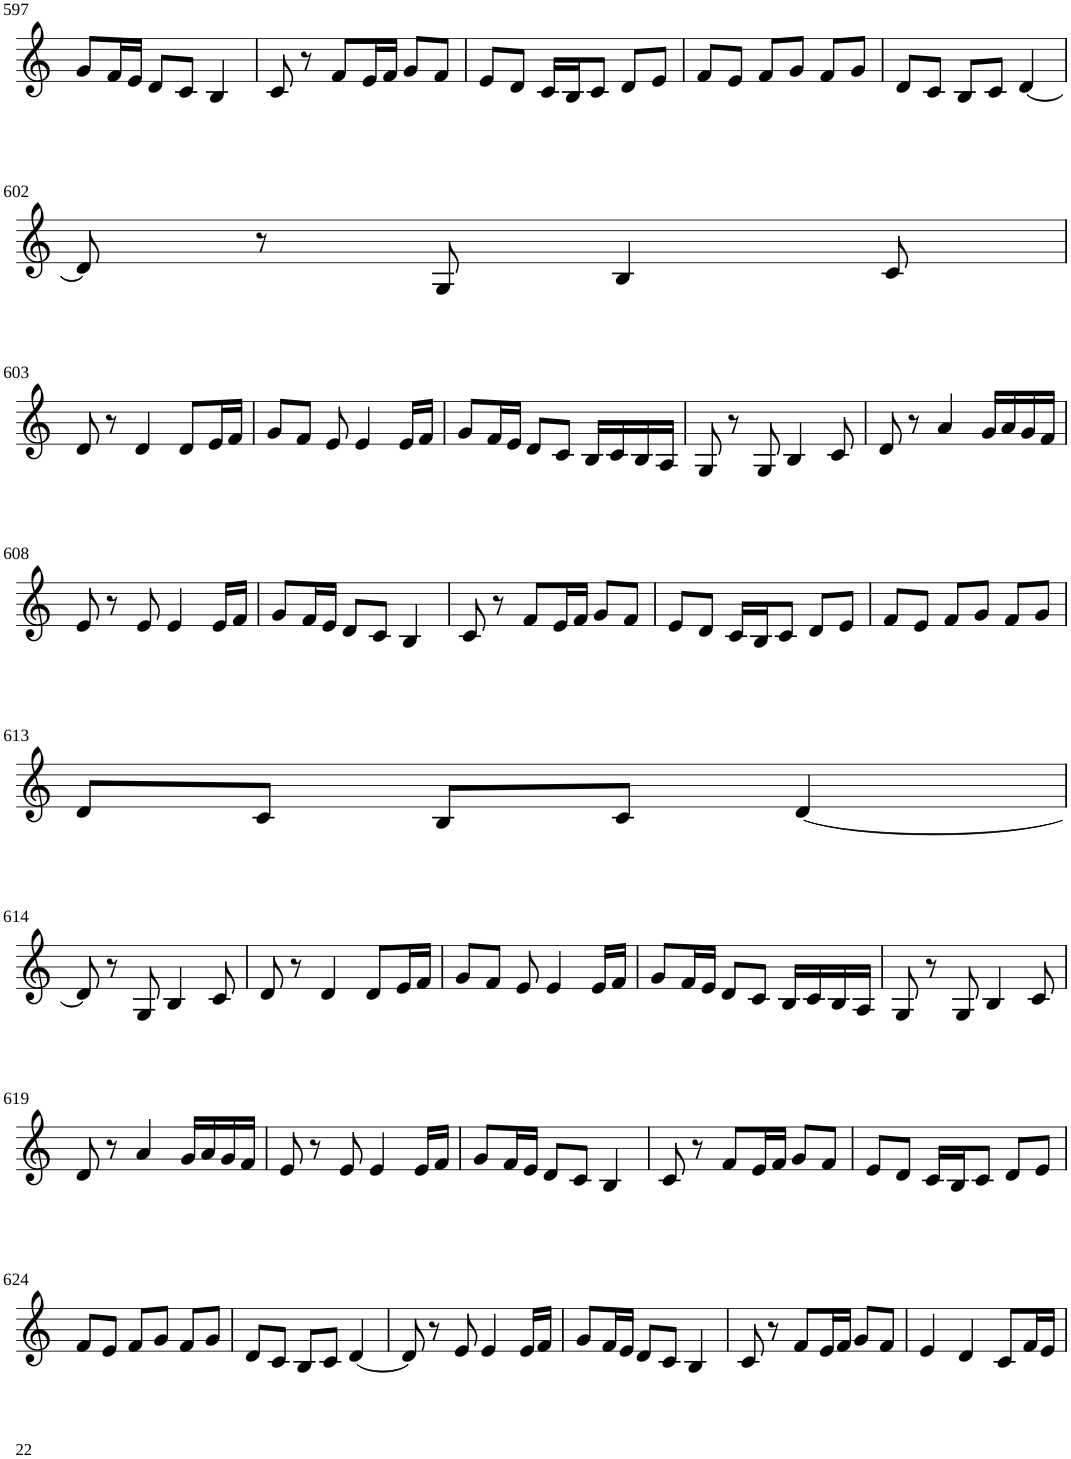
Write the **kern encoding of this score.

**kern
*part1
*staff1
*I"Violin
!!LO:PB:g=z
*clefG2
*k[]
*M3/4
=597
8g/L
16f/L
16e/JJ
8d/L
8c/J
4B/
=598
8c/
8r
8f/L
16e/L
16f/JJ
8g/L
8f/J
=599
8e/L
8d/J
16c/LL
16B/J
8c/J
8d/L
8e/J
=600
8f/L
8e/J
8f/L
8g/J
8f/L
8g/J
=601
8d/L
8c/J
8B/L
8c/J
[4d/
!!LO:LB:g=z
=602
8d/]
8r
8G/
4B/
8c/
!!LO:LB:g=z
=603
8d/
8r
4d/
8d/L
16e/L
16f/JJ
=604
8g/L
8f/J
8e/
4e/
16e/LL
16f/JJ
=605
8g/L
16f/L
16e/JJ
8d/L
8c/J
16B/LL
16c/
16B/
16A/JJ
=606
8G/
8r
8G/
4B/
8c/
=607
8d/
8r
4a/
16g/LL
16a/
16g/
16f/JJ
!!LO:LB:g=z
=608
8e/
8r
8e/
4e/
16e/LL
16f/JJ
=609
8g/L
16f/L
16e/JJ
8d/L
8c/J
4B/
=610
8c/
8r
8f/L
16e/L
16f/JJ
8g/L
8f/J
=611
8e/L
8d/J
16c/LL
16B/J
8c/J
8d/L
8e/J
=612
8f/L
8e/J
8f/L
8g/J
8f/L
8g/J
!!LO:LB:g=z
=613
8d/L
8c/J
8B/L
8c/J
[4d/
!!LO:LB:g=z
=614
8d/]
8r
8G/
4B/
8c/
=615
8d/
8r
4d/
8d/L
16e/L
16f/JJ
=616
8g/L
8f/J
8e/
4e/
16e/LL
16f/JJ
=617
8g/L
16f/L
16e/JJ
8d/L
8c/J
16B/LL
16c/
16B/
16A/JJ
=618
8G/
8r
8G/
4B/
8c/
!!LO:LB:g=z
=619
8d/
8r
4a/
16g/LL
16a/
16g/
16f/JJ
=620
8e/
8r
8e/
4e/
16e/LL
16f/JJ
=621
8g/L
16f/L
16e/JJ
8d/L
8c/J
4B/
=622
8c/
8r
8f/L
16e/L
16f/JJ
8g/L
8f/J
=623
8e/L
8d/J
16c/LL
16B/J
8c/J
8d/L
8e/J
!!LO:LB:g=z
=624
8f/L
8e/J
8f/L
8g/J
8f/L
8g/J
=625
8d/L
8c/J
8B/L
8c/J
[4d/
=626
8d/]
8r
8e/
4e/
16e/LL
16f/JJ
=627
8g/L
16f/L
16e/JJ
8d/L
8c/J
4B/
=628
8c/
8r
8f/L
16e/L
16f/JJ
8g/L
8f/J
=629
4e/
4d/
8c/L
16f/L
16e/JJ
=
*-
